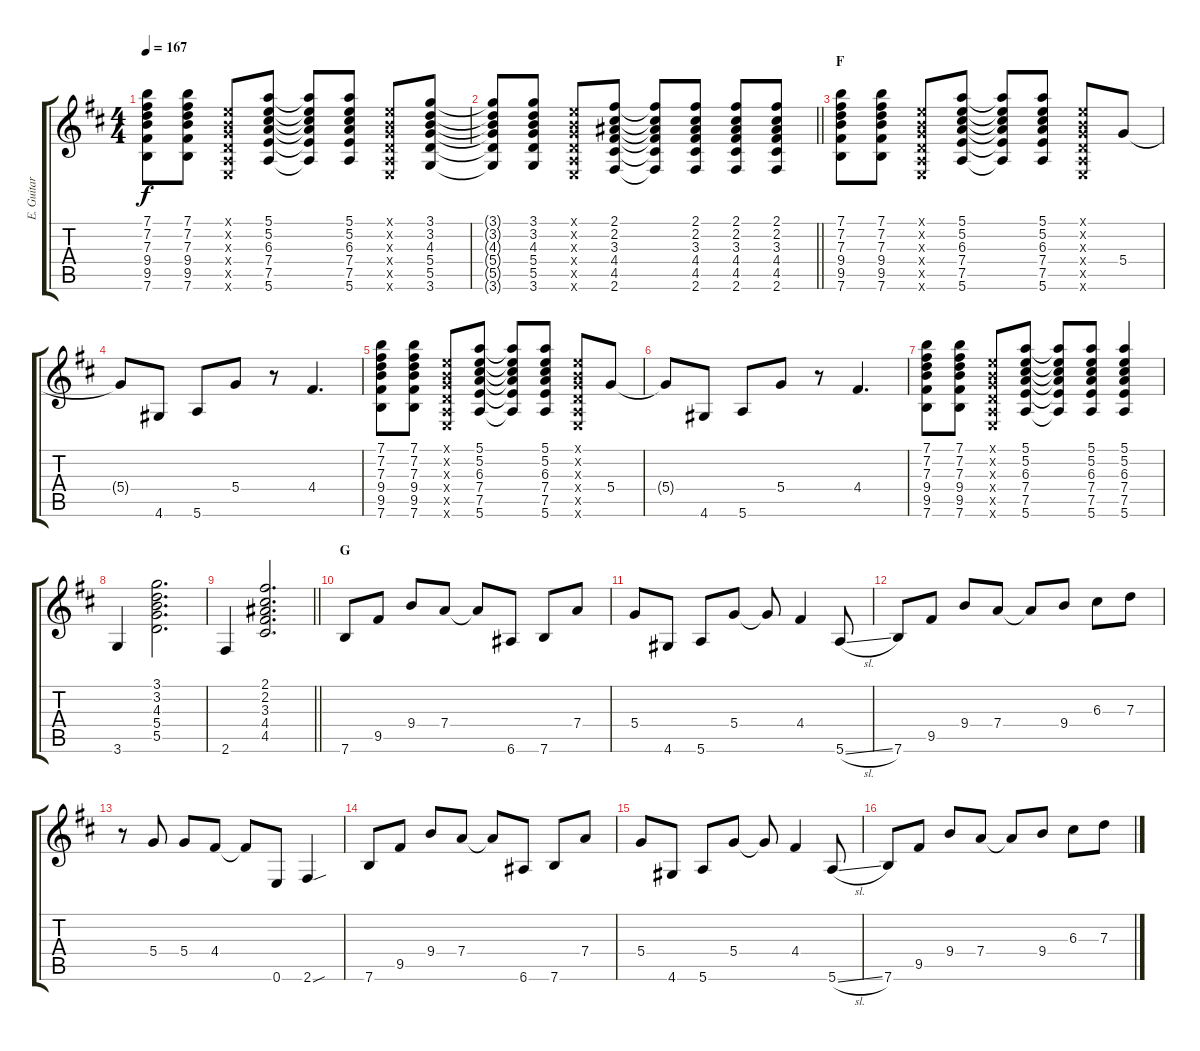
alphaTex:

\track ("E. Guitar" "E. Guitar") {instrument overdrivenguitar}
\staff {score tabs}
\tuning (E4 B3 G3 D3 A2 E2) {hide}
\ts (4 4)
\tempo 167
\clef g2
\ks d
(7.1 7.2 7.3 9.4 9.5 7.6).8{dy f} (7.1 7.2 7.3 9.4 9.5 7.6).8 (0.1{x} 0.2{x} 0.3{x} 0.4{x} 0.5{x} 0.6{x}).8 (5.1 5.2 6.3 7.4 7.5 5.6).8 (5.1{t} 5.2{t} 6.3{t} 7.4{t} 7.5{t} 5.6{t}).8 (5.1 5.2 6.3 7.4 7.5 5.6).8 (0.1{x} 0.2{x} 0.3{x} 0.4{x} 0.5{x} 0.6{x}).8 (3.1 3.2 4.3 5.4 5.5 3.6).8 |
\barLineRight lightlight
(3.1{t} 3.2{t} 4.3{t} 5.4{t} 5.5{t} 3.6{t}).8 (3.1 3.2 4.3 5.4 5.5 3.6).8 (0.1{x} 0.2{x} 0.3{x} 0.4{x} 0.5{x} 0.6{x}).8 (2.1 2.2 3.3 4.4 4.5 2.6).8 (2.1{t} 2.2{t} 3.3{t} 4.4{t} 4.5{t} 2.6{t}).8 (2.1 2.2 3.3 4.4 4.5 2.6).8 (2.1 2.2 3.3 4.4 4.5 2.6).8 (2.1 2.2 3.3 4.4 4.5 2.6).8 |
\section ("" "F")
(7.1 7.2 7.3 9.4 9.5 7.6).8 (7.1 7.2 7.3 9.4 9.5 7.6).8 (0.1{x} 0.2{x} 0.3{x} 0.4{x} 0.5{x} 0.6{x}).8 (5.1 5.2 6.3 7.4 7.5 5.6).8 (5.1{t} 5.2{t} 6.3{t} 7.4{t} 7.5{t} 5.6{t}).8 (5.1 5.2 6.3 7.4 7.5 5.6).8 (0.1{x} 0.2{x} 0.3{x} 0.4{x} 0.5{x} 0.6{x}).8 5.4.8 |
5.4{t}.8 4.6.8 5.6.8 5.4.8 r.8 4.4.4{d} |
(7.1 7.2 7.3 9.4 9.5 7.6).8 (7.1 7.2 7.3 9.4 9.5 7.6).8 (0.1{x} 0.2{x} 0.3{x} 0.4{x} 0.5{x} 0.6{x}).8 (5.1 5.2 6.3 7.4 7.5 5.6).8 (5.1{t} 5.2{t} 6.3{t} 7.4{t} 7.5{t} 5.6{t}).8 (5.1 5.2 6.3 7.4 7.5 5.6).8 (0.1{x} 0.2{x} 0.3{x} 0.4{x} 0.5{x} 0.6{x}).8 5.4.8 |
5.4{t}.8 4.6.8 5.6.8 5.4.8 r.8 4.4.4{d} |
(7.1 7.2 7.3 9.4 9.5 7.6).8 (7.1 7.2 7.3 9.4 9.5 7.6).8 (0.1{x} 0.2{x} 0.3{x} 0.4{x} 0.5{x} 0.6{x}).8 (5.1 5.2 6.3 7.4 7.5 5.6).8 (5.1{t} 5.2{t} 6.3{t} 7.4{t} 7.5{t} 5.6{t}).8 (5.1 5.2 6.3 7.4 7.5 5.6).8 (5.1 5.2 6.3 7.4 7.5 5.6).4 |
3.6.4 (3.1 3.2 4.3 5.4 5.5).2{d} |
\barLineRight lightlight
2.6.4 (2.1 2.2 3.3 4.4 4.5).2{d} |
\section ("" "G")
7.6.8 9.5.8 9.4.8 7.4.8 7.4{t}.8 6.6.8 7.6.8 7.4.8 |
5.4.8 4.6.8 5.6.8 5.4.8 5.4{t}.8 4.4.4 5.6{sl}.8 |
7.6.8 9.5.8 9.4.8 7.4.8 7.4{t}.8 9.4.8 6.3.8 7.3.8 |
r.8 5.4.8 5.4.8 4.4.8 4.4{t}.8 0.6.8 2.6{sou}.4 |
7.6.8 9.5.8 9.4.8 7.4.8 7.4{t}.8 6.6.8 7.6.8 7.4.8 |
5.4.8 4.6.8 5.6.8 5.4.8 5.4{t}.8 4.4.4 5.6{sl}.8 |
7.6.8 9.5.8 9.4.8 7.4.8 7.4{t}.8 9.4.8 6.3.8 7.3.8
